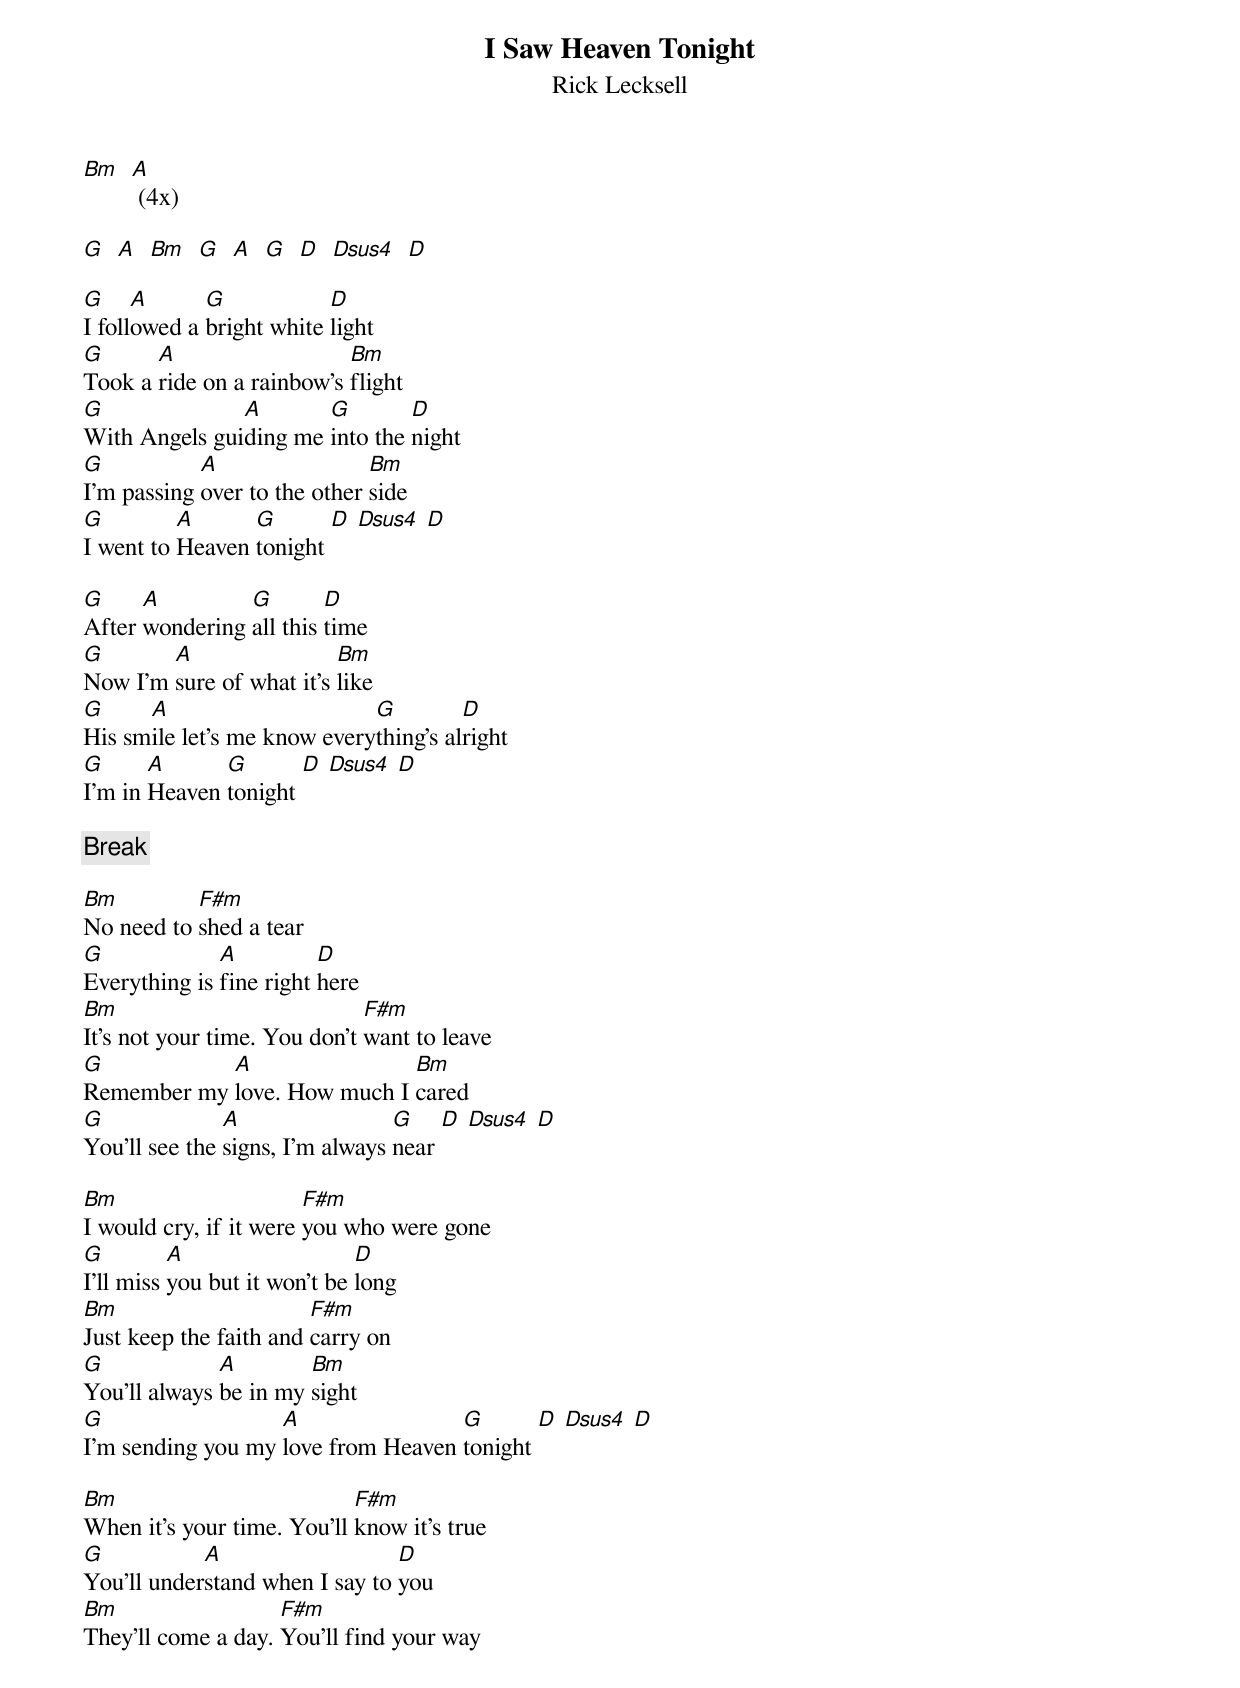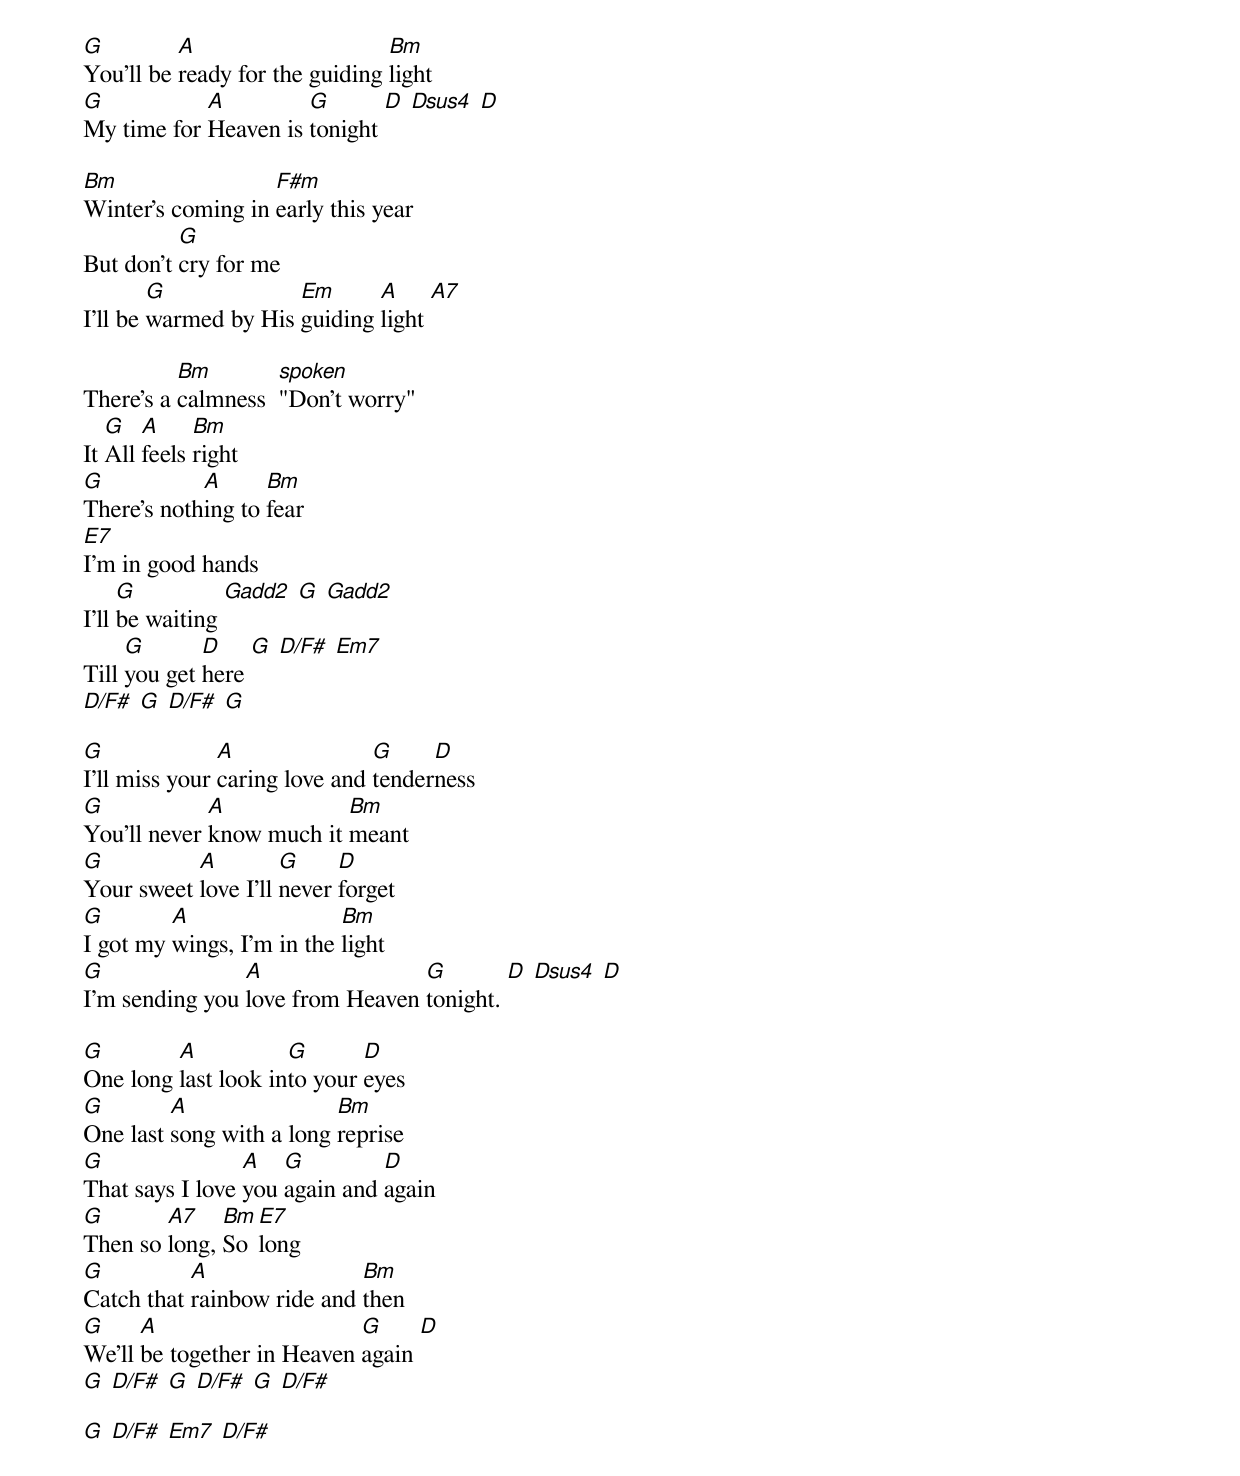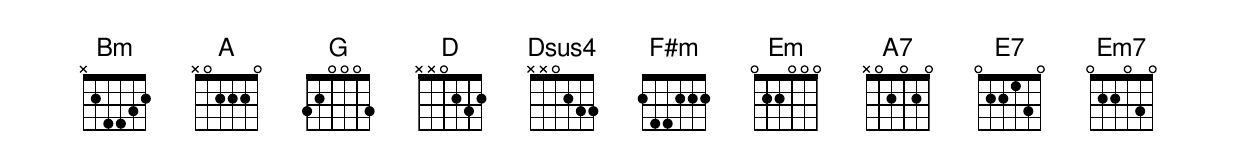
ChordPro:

{title:I Saw Heaven Tonight}
{subtitle:Rick Lecksell}
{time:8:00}
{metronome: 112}
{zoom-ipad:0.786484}
{capo 1}

[Bm]  [A] (4x)

[G]  [A]  [Bm]  [G]  [A]  [G]  [D]  [Dsus4]  [D]

[G]I foll[A]owed a [G]bright white [D]light
[G]Took a [A]ride on a rainbow's [Bm]flight
[G]With Angels gui[A]ding me [G]into the [D]night
[G]I'm passing [A]over to the other [Bm]side
[G]I went to [A]Heaven [G]tonight [D] [Dsus4] [D]

[G]After [A]wondering [G]all this [D]time
[G]Now I'm [A]sure of what it's [Bm]like
[G]His sm[A]ile let's me know every[G]thing's al[D]right
[G]I'm in [A]Heaven [G]tonight [D] [Dsus4] [D]

{c:Break}

[Bm]No need to [F#m]shed a tear
[G]Everything is [A]fine right [D]here
[Bm]It's not your time. You don't [F#m]want to leave
[G]Remember my [A]love. How much I [Bm]cared
[G]You'll see the [A]signs, I'm always [G]near [D] [Dsus4] [D]

[Bm]I would cry, if it were [F#m]you who were gone
[G]I'll miss [A]you but it won't be [D]long
[Bm]Just keep the faith and [F#m]carry on
[G]You'll always [A]be in my [Bm]sight
[G]I'm sending you my [A]love from Heaven [G]tonight [D] [Dsus4] [D]

[Bm]When it's your time. You'll [F#m]know it's true
[G]You'll under[A]stand when I say to [D]you
[Bm]They'll come a day. [F#m]You'll find your way
[G]You'll be [A]ready for the guiding [Bm]light
[G]My time for [A]Heaven is [G]tonight [D] [Dsus4] [D]

[Bm]Winter's coming in [F#m]early this year
But don't [G]cry for me
I'll be [G]warmed by His [Em]guiding [A]light [A7]

There's a [Bm]calmness  [spoken]"Don't worry"
It [G]All [A]feels [Bm]right
[G]There's noth[A]ing to [Bm]fear
[E7]I'm in good hands
I'll [G]be waiting [Gadd2] [G] [Gadd2]
Till [G]you get [D]here [G] [D/F#] [Em7]
[D/F#] [G] [D/F#] [G]

[G]I'll miss your [A]caring love and [G]tender[D]ness
[G]You'll never [A]know much it [Bm]meant
[G]Your sweet [A]love I'll [G]never [D]forget
[G]I got my [A]wings, I'm in the [Bm]light
[G]I'm sending you [A]love from Heaven [G]tonight. [D] [Dsus4] [D]

[G]One long [A]last look in[G]to your [D]eyes
[G]One last [A]song with a long [Bm]reprise
[G]That says I love [A]you [G]again and [D]again
[G]Then so [A7]long, [Bm]So [E7]long
[G]Catch that [A]rainbow ride and [Bm]then
[G]We'll [A]be together in Heaven [G]again [D]
[G] [D/F#] [G] [D/F#] [G] [D/F#]

[G] [D/F#] [Em7] [D/F#]

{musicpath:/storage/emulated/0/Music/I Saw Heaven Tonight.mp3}
